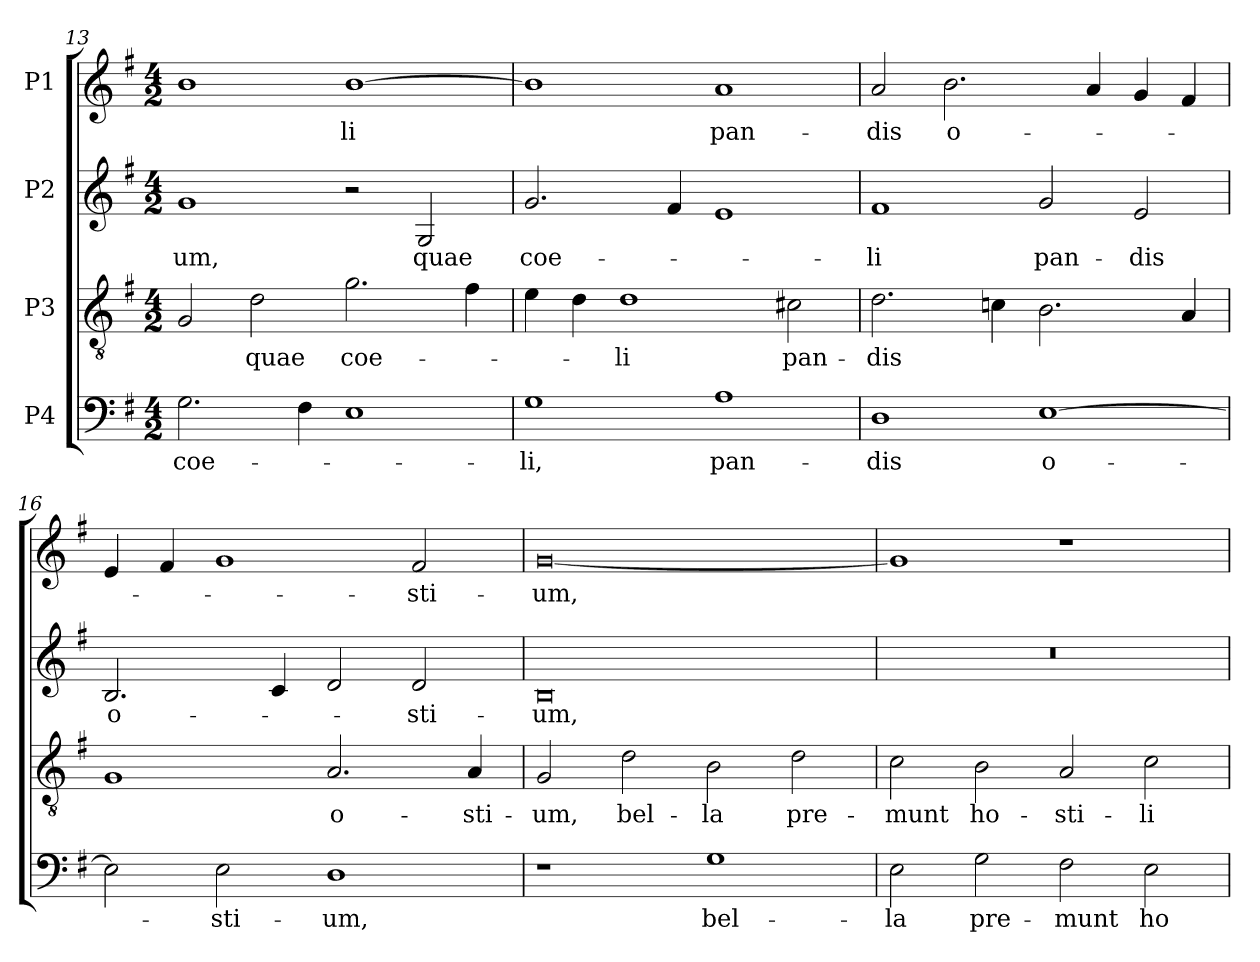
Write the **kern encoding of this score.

**kern	**text	**kern	**text	**kern	**text	**kern	**text
*part4	*part4	*part3	*part3	*part2	*part2	*part1	*part1
*staff4	*staff4	*staff3	*staff3	*staff2	*staff2	*staff1	*staff1
*I"P4	*	*I"P3	*	*I"P2	*	*I"P1	*
*clefF4	*	*clefGv2	*	*clefG2	*	*clefG2	*
*	*	*ITrd7c12	*	*	*	*	*
*k[f#]	*	*k[f#]	*	*k[f#]	*	*k[f#]	*
*G:	*	*G:	*	*G:	*	*G:	*
*M4/2	*	*M4/2	*	*M4/2	*	*M4/2	*
=13	=13	=13	=13	=13	=13	=13	=13
!	!LO:LY:b:color=#000000	!	!	!	!	!	!
!	!	!	!	!	!LO:LY:b:color=#000000	!	!
2.Gi\	coe-	2GGi/	.	1gi	-um,	1bi	.
!	!	!	!LO:LY:b:color=#000000	!	!	!	!
.	.	2Di\	quae	.	.	.	.
4F#i\	.	.	.	.	.	.	.
!	!	!	!LO:LY:b:color=#000000	!	!	!	!
!	!	!	!	!	!	!	!LO:LY:b:color=#000000
1Ei	.	2.Gi\	coe-	2r	.	[1bi	-li
!	!	!	!	!	!LO:LY:b:color=#000000	!	!
.	.	.	.	2Gi/	quae	.	.
.	.	4F#i\	.	.	.	.	.
=14	=14	=14	=14	=14	=14	=14	=14
!	!LO:LY:b:color=#000000	!	!	!	!	!	!
!	!	!	!	!	!LO:LY:b:color=#000000	!	!
1Gi	-li,	4Ei\	.	2.gi/	coe-	1bi]	.
.	.	4Di\	.	.	.	.	.
!	!	!	!LO:LY:b:color=#000000	!	!	!	!
.	.	1Di	-li	.	.	.	.
.	.	.	.	4f#i/	.	.	.
!	!LO:LY:b:color=#000000	!	!	!	!	!	!
!	!	!	!	!	!	!	!LO:LY:b:color=#000000
1Ai	pan-	.	.	1ei	.	1ai	pan-
!	!	!	!LO:LY:b:color=#000000	!	!	!	!
.	.	2C#Xi\	pan-	.	.	.	.
=15	=15	=15	=15	=15	=15	=15	=15
!	!LO:LY:b:color=#000000	!	!	!	!	!	!
!	!	!	!LO:LY:b:color=#000000	!	!	!	!
!	!	!	!	!	!LO:LY:b:color=#000000	!	!
!	!	!	!	!	!	!	!LO:LY:b:color=#000000
1Di	-dis	2.Di\	-dis	1f#i	-li	2ai/	-dis
!	!	!	!	!	!	!	!LO:LY:b:color=#000000
.	.	.	.	.	.	2.bi\	o-
.	.	4Cni\	.	.	.	.	.
!	!LO:LY:b:color=#000000	!	!	!	!	!	!
!	!	!	!	!	!LO:LY:b:color=#000000	!	!
[1Ei	o-	2.BBi\	.	2gi/	pan-	.	.
.	.	.	.	.	.	4ai/	.
!	!	!	!	!	!LO:LY:b:color=#000000	!	!
.	.	.	.	2ei/	-dis	4gi/	.
.	.	4AAi/	.	.	.	4f#i/	.
!!LO:PB:g=z
=16	=16	=16	=16	=16	=16	=16	=16
!	!	!	!	!	!LO:LY:b:color=#000000	!	!
2Ei\]	.	1GGi	.	2.Bi/	o-	4ei/	.
.	.	.	.	.	.	4f#i/	.
!	!LO:LY:b:color=#000000	!	!	!	!	!	!
2Ei\	-sti-	.	.	.	.	1gi	.
.	.	.	.	4ci/	.	.	.
!	!LO:LY:b:color=#000000	!	!	!	!	!	!
!	!	!	!LO:LY:b:color=#000000	!	!	!	!
1Di	-um,	2.AAi/	o-	2di/	.	.	.
!	!	!	!	!	!LO:LY:b:color=#000000	!	!
!	!	!	!	!	!	!	!LO:LY:b:color=#000000
.	.	.	.	2di/	-sti-	2f#i/	-sti-
!	!	!	!LO:LY:b:color=#000000	!	!	!	!
.	.	4AAi/	-sti-	.	.	.	.
=17	=17	=17	=17	=17	=17	=17	=17
!	!	!	!LO:LY:b:color=#000000	!	!	!	!
!	!	!	!	!	!LO:LY:b:color=#000000	!	!
!	!	!	!	!	!	!	!LO:LY:b:color=#000000
1r	.	2GGi/	-um,	0Bi	-um,	[0gi	-um,
!	!	!	!LO:LY:b:color=#000000	!	!	!	!
.	.	2Di\	bel-	.	.	.	.
!	!LO:LY:b:color=#000000	!	!	!	!	!	!
!	!	!	!LO:LY:b:color=#000000	!	!	!	!
1Gi	bel-	2BBi\	-la	.	.	.	.
!	!	!	!LO:LY:b:color=#000000	!	!	!	!
.	.	2Di\	pre-	.	.	.	.
=18	=18	=18	=18	=18	=18	=18	=18
!	!LO:LY:b:color=#000000	!	!	!	!	!	!
!	!	!	!LO:LY:b:color=#000000	!LO:N:vis=1	!	!	!
2Ei\	-la	2Ci\	-munt	0r	.	1gi]	.
!	!LO:LY:b:color=#000000	!	!	!	!	!	!
!	!	!	!LO:LY:b:color=#000000	!	!	!	!
2Gi\	pre-	2BBi\	ho-	.	.	.	.
!	!LO:LY:b:color=#000000	!	!	!	!	!	!
!	!	!	!LO:LY:b:color=#000000	!	!	!	!
2F#i\	-munt	2AAi/	-sti-	.	.	1r	.
!	!LO:LY:b:color=#000000	!	!	!	!	!	!
!	!	!	!LO:LY:b:color=#000000	!	!	!	!
2Ei\	ho-	2Ci\	-li-	.	.	.	.
=	=	=	=	=	=	=	=
*-	*-	*-	*-	*-	*-	*-	*-
